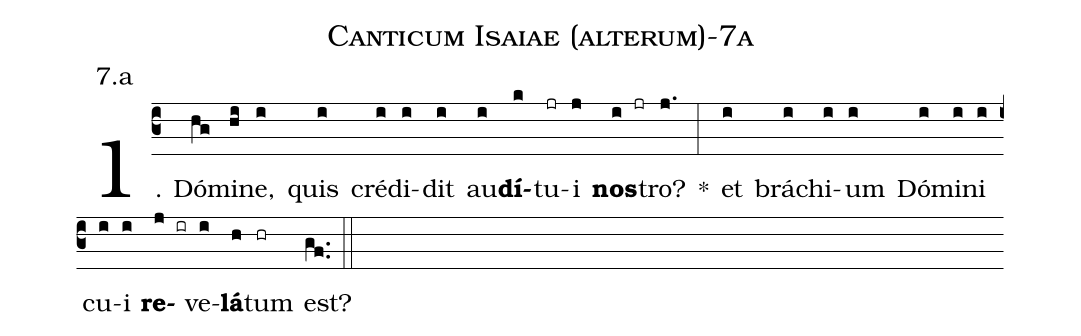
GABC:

name: Canticum Isaiae (alterum)-7a;
annotation: 7.a;
%%
(c3)1. Dó(hg)mi(hi)ne,(i) quis(i) cré(i)di(i)dit(i) au(i)<b>dí</b>(k)tu(jr)i(j) <b>nos</b>(i jr)tro?(j.) *(:) et(i) brá(i)chi(i)um(i) Dó(i)mi(i)ni(i) cu(i)i(i) <b>re</b>(j ir)ve(i)<b>lá</b>(h)tum(hr) est?(gf..) (::)
